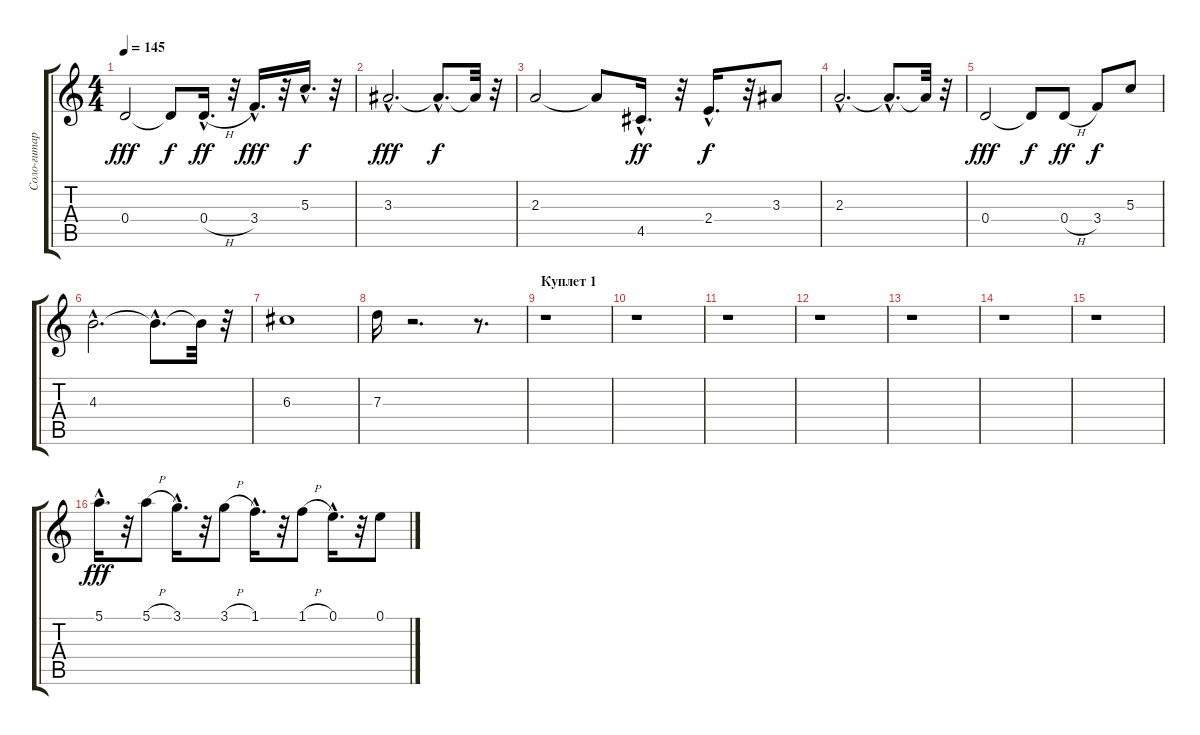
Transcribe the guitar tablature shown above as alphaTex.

\track ("Соло-гитара" "Соло-гитар") {instrument electricguitarmuted}
\staff {score tabs}
\tuning (E4 B3 G3 D3 A2 E2) {hide}
\ts (4 4)
\tempo 145
\clef g2
\ks c
0.4.2{dy fff} 0.4{t}.8{dy f} 0.4{h hac}.16{d dy ff} r.32 3.4{hac}.16{d dy fff} r.32 5.3{hac}.16{d dy f} r.32 |
3.3{hac}.2{d dy fff} 3.3{hac t}.8{d dy f} 3.3{t}.32 r.32 |
2.3.2 2.3{t}.8 4.5{hac}.16{d dy ff} r.32 2.4{hac}.16{d dy f} r.32 3.3.8 |
2.3{hac}.2{d} 2.3{hac t}.8{d} 2.3{t}.32 r.32 |
0.4.2{dy fff} 0.4{t}.8{dy f} 0.4{h}.8{dy ff} 3.4.8{dy f} 5.3.8 |
4.3{hac}.2{d} 4.3{hac t}.8{d} 4.3{t}.32 r.32 |
6.3.1 |
7.3.16 r.2{d} r.8{d} |
\section ("" "Куплет 1")
r.1 |
r.1 |
r.1 |
r.1 |
r.1 |
r.1 |
r.1 |
5.1{hac}.16{d dy fff volume 11} r.32 5.1{h}.8 3.1{hac}.16{d} r.32 3.1{h}.8 1.1{hac}.16{d} r.32 1.1{h}.8 0.1{hac}.16{d} r.32 0.1.8
